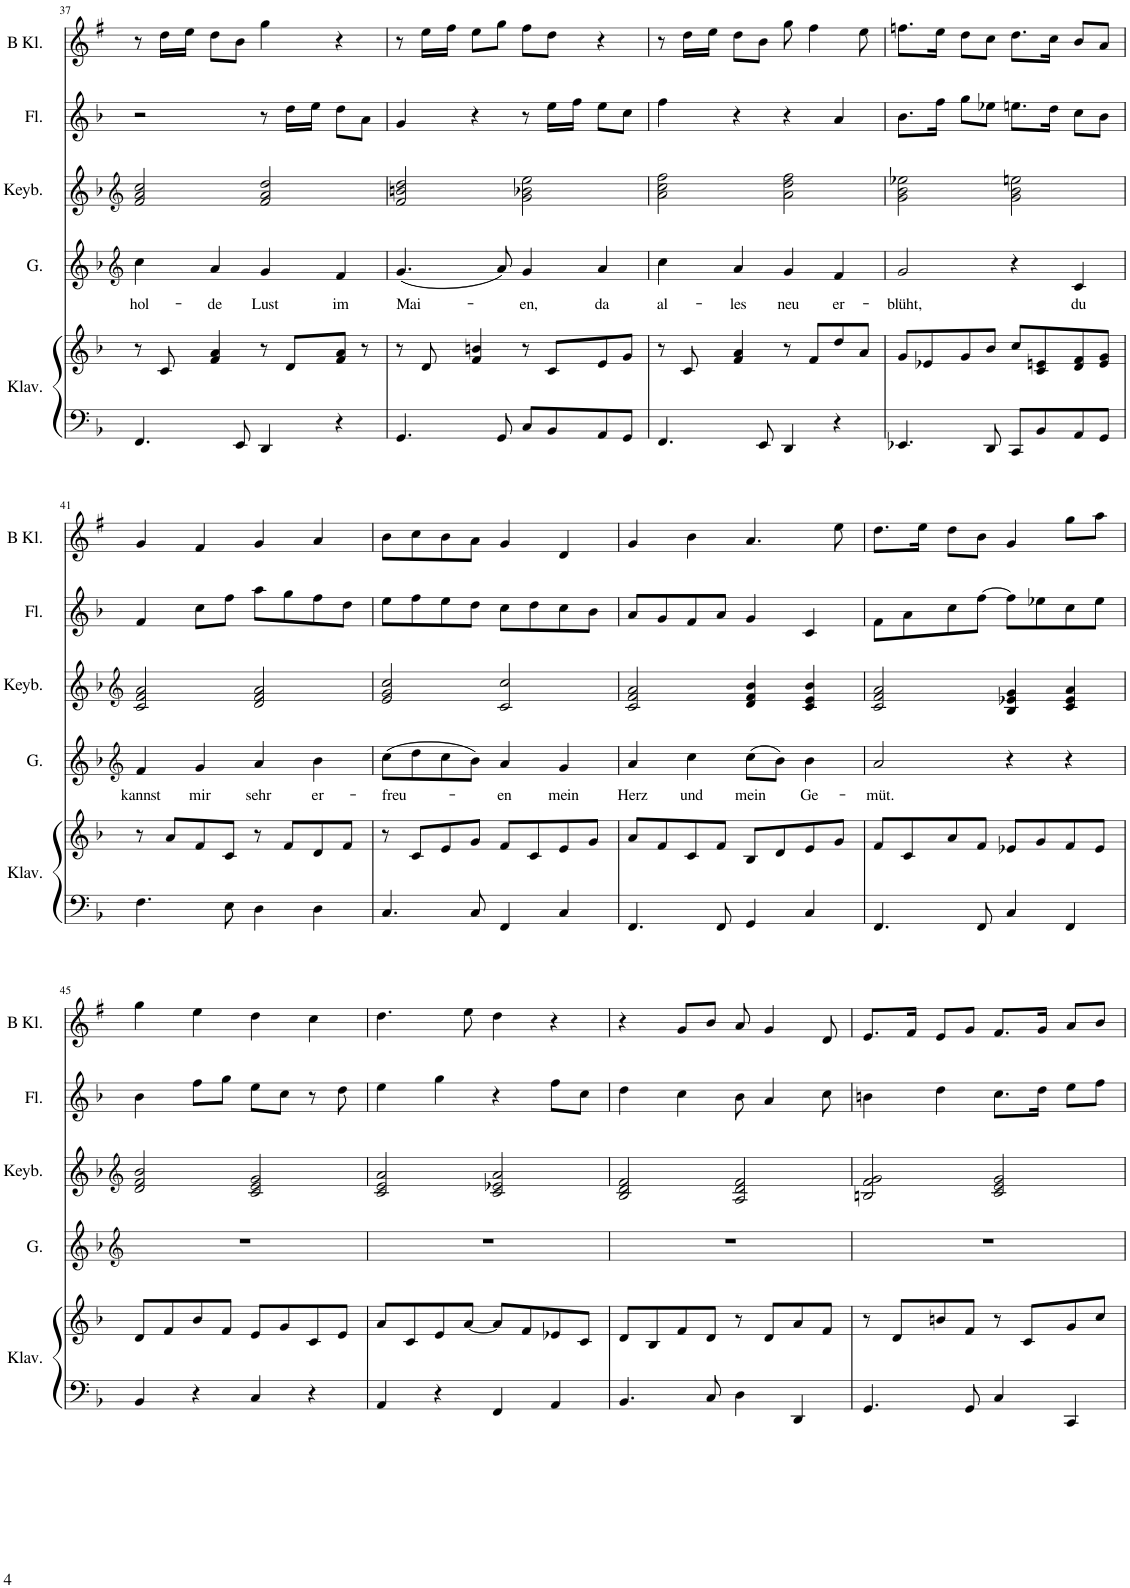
**kern	**kern	**kern	**text	**kern	**kern	**kern
*part5	*part5	*part4	*part4	*part3	*part2	*part1
*staff6	*staff5	*staff4	*staff4	*staff3	*staff2	*staff1
*I"Klavier	*	*I"Gesang	*	*I"Keyboard	*I"Flöte	*I"B Klarinette
*I'Klav.	*	*I'G.	*	*I'Keyb.	*I'Fl.	*I'B Kl.
!!LO:PB:g=z
*clefF4	*clefG2	*clefG2	*	*clefG2	*clefG2	*clefG2
*	*	*	*	*	*	*Trd1c2
*k[b-]	*k[b-]	*k[b-]	*	*k[b-]	*k[b-]	*k[f#]
*M4/4	*M4/4	*M4/4	*	*M4/4	*M4/4	*M4/4
=37	=37	=37	=37	=37	=37	=37
!	!	!	!LO:LY:b	!	!	!
4.FF/	8r	4cc\	hol-	2f/ 2a/ 2cc/	2r	8r
.	8c/	.	.	.	.	16dd\LL
.	.	.	.	.	.	16ee\JJ
!	!	!	!LO:LY:b	!	!	!
.	4f/ 4a/	4a/	de	.	.	8dd\L
8EE/	.	.	.	.	.	8b\J
!	!	!	!LO:LY:b	!	!	!
4DD/	8r	4g/	Lust	2f/ 2a/ 2dd/	8r	4gg\
.	8d/L	.	.	.	16dd\LL	.
.	.	.	.	.	16ee\JJ	.
!	!	!	!LO:LY:b	!	!	!
4r	8f/ 8a/J	4f/	im	.	8dd\L	4r
.	8r	.	.	.	8a\J	.
=38	=38	=38	=38	=38	=38	=38
!	!	!	!LO:LY:b	!	!	!
4.GG/	8r	(4.g/	Mai-	2f/ 2bn/ 2dd/	4g/	8r
.	8d/	.	.	.	.	16ee\LL
.	.	.	.	.	.	16ff#\JJ
.	4f/ 4bn/	.	.	.	4r	8ee\L
8GG/	.	8a/)	.	.	.	8gg\J
!	!	!	!LO:LY:b	!	!	!
8C/L	8r	4g/	en,	2g\ 2b-X\ 2ee\	8r	8ff#\L
8BB-/	8c/L	.	.	.	16ee\LL	8dd\J
.	.	.	.	.	16ff\JJ	.
!	!	!	!LO:LY:b	!	!	!
8AA/	8e/	4a/	da	.	8ee\L	4r
8GG/J	8g/J	.	.	.	8cc\J	.
=39	=39	=39	=39	=39	=39	=39
!	!	!	!LO:LY:b	!	!	!
4.FF/	8r	4cc\	al-	2a\ 2cc\ 2ff\	4ff\	8r
.	8c/	.	.	.	.	16dd\LL
.	.	.	.	.	.	16ee\JJ
!	!	!	!LO:LY:b	!	!	!
.	4f/ 4a/	4a/	les	.	4r	8dd\L
8EE/	.	.	.	.	.	8b\J
!	!	!	!LO:LY:b	!	!	!
4DD/	8r	4g/	neu	2a\ 2dd\ 2ff\	4r	8gg\
.	8f/L	.	.	.	.	4ff#\
!	!	!	!LO:LY:b	!	!	!
4r	8dd/	4f/	er-	.	4a/	.
.	8a/J	.	.	.	.	8ee\
=40	=40	=40	=40	=40	=40	=40
!	!	!	!LO:LY:b	!	!	!
4.EE-X/	8g/L	2g/	blüht,	2g\ 2b-\ 2ee-X\	8.b-\L	8.ffn\L
.	8e-X/	.	.	.	.	.
.	.	.	.	.	16ff\Jk	16ee\Jk
.	8g/	.	.	.	8gg\L	8dd\L
8DD/	8b-/J	.	.	.	8ee-X\J	8cc\J
8CC/L	8cc/L	4r	.	2g\ 2b-\ 2een\	8.een\L	8.dd\L
8BB-/	8c/ 8en/	.	.	.	.	.
.	.	.	.	.	16dd\Jk	16cc\Jk
!	!	!	!LO:LY:b	!	!	!
8AA/	8d/ 8f/	4c/	du	.	8cc\L	8b/L
8GG/J	8e/ 8g/J	.	.	.	8b-\J	8a/J
!!LO:LB:g=z
=41	=41	=41	=41	=41	=41	=41
*	*	*clefG2	*	*clefG2	*	*
!	!	!	!LO:LY:b	!	!	!
4.F\	8r	4f/	kannst	2c/ 2f/ 2a/	4f/	4g/
.	8a/L	.	.	.	.	.
!	!	!	!LO:LY:b	!	!	!
.	8f/	4g/	mir	.	8cc\L	4f#/
8E\	8c/J	.	.	.	8ff\J	.
!	!	!	!LO:LY:b	!	!	!
4D\	8r	4a/	sehr	2d/ 2f/ 2a/	8aa\L	4g/
.	8f/L	.	.	.	8gg\	.
!	!	!	!LO:LY:b	!	!	!
4D\	8d/	4b-\	er-	.	8ff\	4a/
.	8f/J	.	.	.	8dd\J	.
=42	=42	=42	=42	=42	=42	=42
!	!	!	!LO:LY:b	!	!	!
4.C/	8r	(8cc\L	freu-	2e/ 2g/ 2cc/	8ee\L	8b\L
.	8c/L	8dd\	.	.	8ff\	8cc\
.	8e/	8cc\	.	.	8ee\	8b\
8C/	8g/J	8b-\J)	.	.	8dd\J	8a\J
!	!	!	!LO:LY:b	!	!	!
4FF/	8f/L	4a/	en	2c/ 2cc/	8cc\L	4g/
.	8c/	.	.	.	8dd\	.
!	!	!	!LO:LY:b	!	!	!
4C/	8e/	4g/	mein	.	8cc\	4d/
.	8g/J	.	.	.	8b-\J	.
=43	=43	=43	=43	=43	=43	=43
!	!	!	!LO:LY:b	!	!	!
4.FF/	8a/L	4a/	Herz	2c/ 2f/ 2a/	8a/L	4g/
.	8f/	.	.	.	8g/	.
!	!	!	!LO:LY:b	!	!	!
.	8c/	4cc\	und	.	8f/	4b\
8FF/	8f/J	.	.	.	8a/J	.
!	!	!	!LO:LY:b	!	!	!
4GG/	8B-/L	(8cc\L	mein	4d/ 4f/ 4b-/	4g/	4.a/
.	8d/	8b-\J)	.	.	.	.
!	!	!	!LO:LY:b	!	!	!
4C/	8e/	4b-\	Ge-	4c/ 4e/ 4b-/	4c/	.
.	8g/J	.	.	.	.	8ee\
=44	=44	=44	=44	=44	=44	=44
!	!	!	!LO:LY:b	!	!	!
4.FF/	8f/L	2a/	müt.	2c/ 2f/ 2a/	8f\L	8.dd\L
.	8c/	.	.	.	8a\	.
.	.	.	.	.	.	16ee\Jk
.	8a/	.	.	.	8cc\	8dd\L
8FF/	8f/J	.	.	.	[8ff\J	8b\J
4C/	8e-X/L	4r	.	4B-/ 4e-X/ 4g/	8ff\L]	4g/
.	8g/	.	.	.	8ee-X\	.
4FF/	8f/	4r	.	4c/ 4e-/ 4a/	8cc\	8gg\L
.	8e-/J	.	.	.	8ee-\J	8aa\J
!!LO:LB:g=z
=45	=45	=45	=45	=45	=45	=45
*	*	*clefG2	*	*clefG2	*	*
4BB-/	8d/L	1r	.	2d/ 2f/ 2b-/	4b-\	4gg\
.	8f/	.	.	.	.	.
4r	8b-/	.	.	.	8ff\L	4ee\
.	8f/J	.	.	.	8gg\J	.
4C/	8e/L	.	.	2c/ 2e/ 2g/	8ee\L	4dd\
.	8g/	.	.	.	8cc\J	.
4r	8c/	.	.	.	8r	4cc\
.	8e/J	.	.	.	8dd\	.
=46	=46	=46	=46	=46	=46	=46
4AA/	8a/L	1r	.	2c/ 2e/ 2a/	4ee\	4.dd\
.	8c/	.	.	.	.	.
4r	8e/	.	.	.	4gg\	.
.	[8a/J	.	.	.	.	8ee\
4FF/	8a/L]	.	.	2c/ 2e-X/ 2a/	4r	4dd\
.	8f/	.	.	.	.	.
4AA/	8e-X/	.	.	.	8ff\L	4r
.	8c/J	.	.	.	8cc\J	.
=47	=47	=47	=47	=47	=47	=47
4.BB-/	8d/L	1r	.	2B-/ 2d/ 2f/	4dd\	4r
.	8B-/	.	.	.	.	.
.	8f/	.	.	.	4cc\	8g/L
8C/	8d/J	.	.	.	.	8b/J
4D\	8r	.	.	2A/ 2d/ 2f/	8b-\	8a/
.	8d/L	.	.	.	4a/	4g/
4DD/	8a/	.	.	.	.	.
.	8f/J	.	.	.	8cc\	8d/
=48	=48	=48	=48	=48	=48	=48
4.GG/	8r	1r	.	2Bn/ 2f/ 2g/	4bn\	8.e/L
.	8d/L	.	.	.	.	.
.	.	.	.	.	.	16f#/Jk
.	8bn/	.	.	.	4dd\	8e/L
8GG/	8f/J	.	.	.	.	8g/J
4C/	8r	.	.	2c/ 2e/ 2g/	8.cc\L	8.f#/L
.	8c/L	.	.	.	.	.
.	.	.	.	.	16dd\Jk	16g/Jk
4CC/	8g/	.	.	.	8ee\L	8a/L
.	8cc/J	.	.	.	8ff\J	8b/J
=	=	=	=	=	=	=
*-	*-	*-	*-	*-	*-	*-
